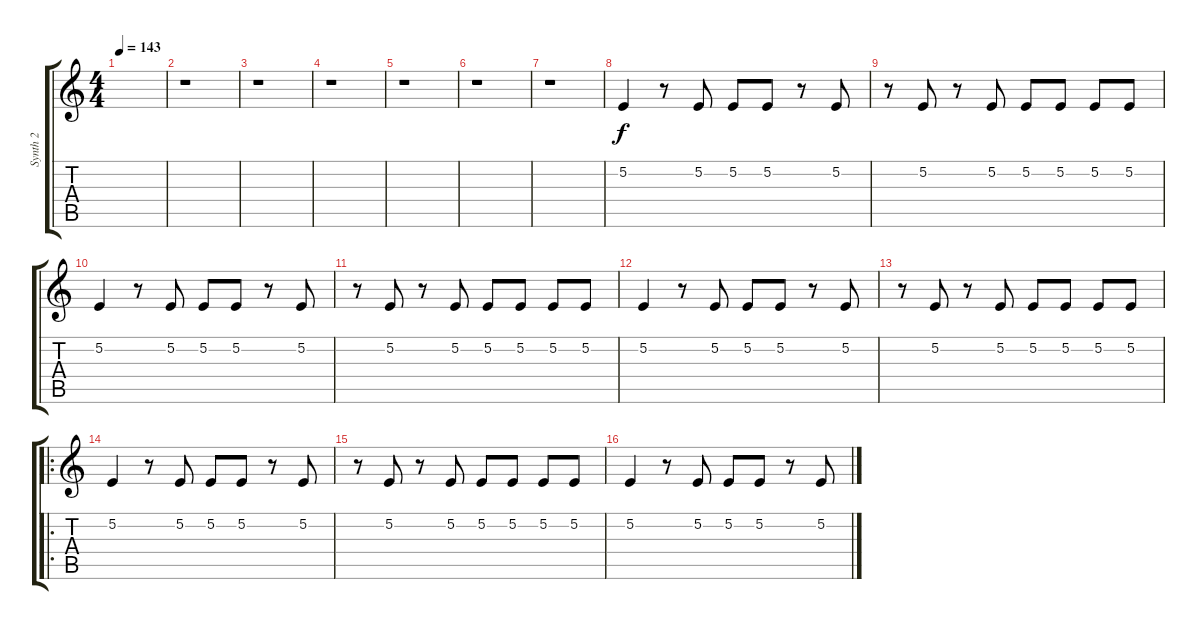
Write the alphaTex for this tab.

\track ("Synth 2" "Synth 2") {instrument lead1square}
\staff {score tabs}
\tuning (E4 B3 G3 D3 A2 E2) {hide}
\ts (4 4)
\tempo 143
\clef g2
\ks c
|
r.1 |
r.1 |
r.1 |
r.1 |
r.1 |
r.1 |
5.2.4 r.8 5.2.8 5.2.8 5.2.8 r.8 5.2.8 |
r.8 5.2.8 r.8 5.2.8 5.2.8 5.2.8 5.2.8 5.2.8 |
5.2.4 r.8 5.2.8 5.2.8 5.2.8 r.8 5.2.8 |
r.8 5.2.8 r.8 5.2.8 5.2.8 5.2.8 5.2.8 5.2.8 |
5.2.4 r.8 5.2.8 5.2.8 5.2.8 r.8 5.2.8 |
r.8 5.2.8 r.8 5.2.8 5.2.8 5.2.8 5.2.8 5.2.8 |
\ro
5.2.4 r.8 5.2.8 5.2.8 5.2.8 r.8 5.2.8 |
r.8 5.2.8 r.8 5.2.8 5.2.8 5.2.8 5.2.8 5.2.8 |
5.2.4 r.8 5.2.8 5.2.8 5.2.8 r.8 5.2.8
